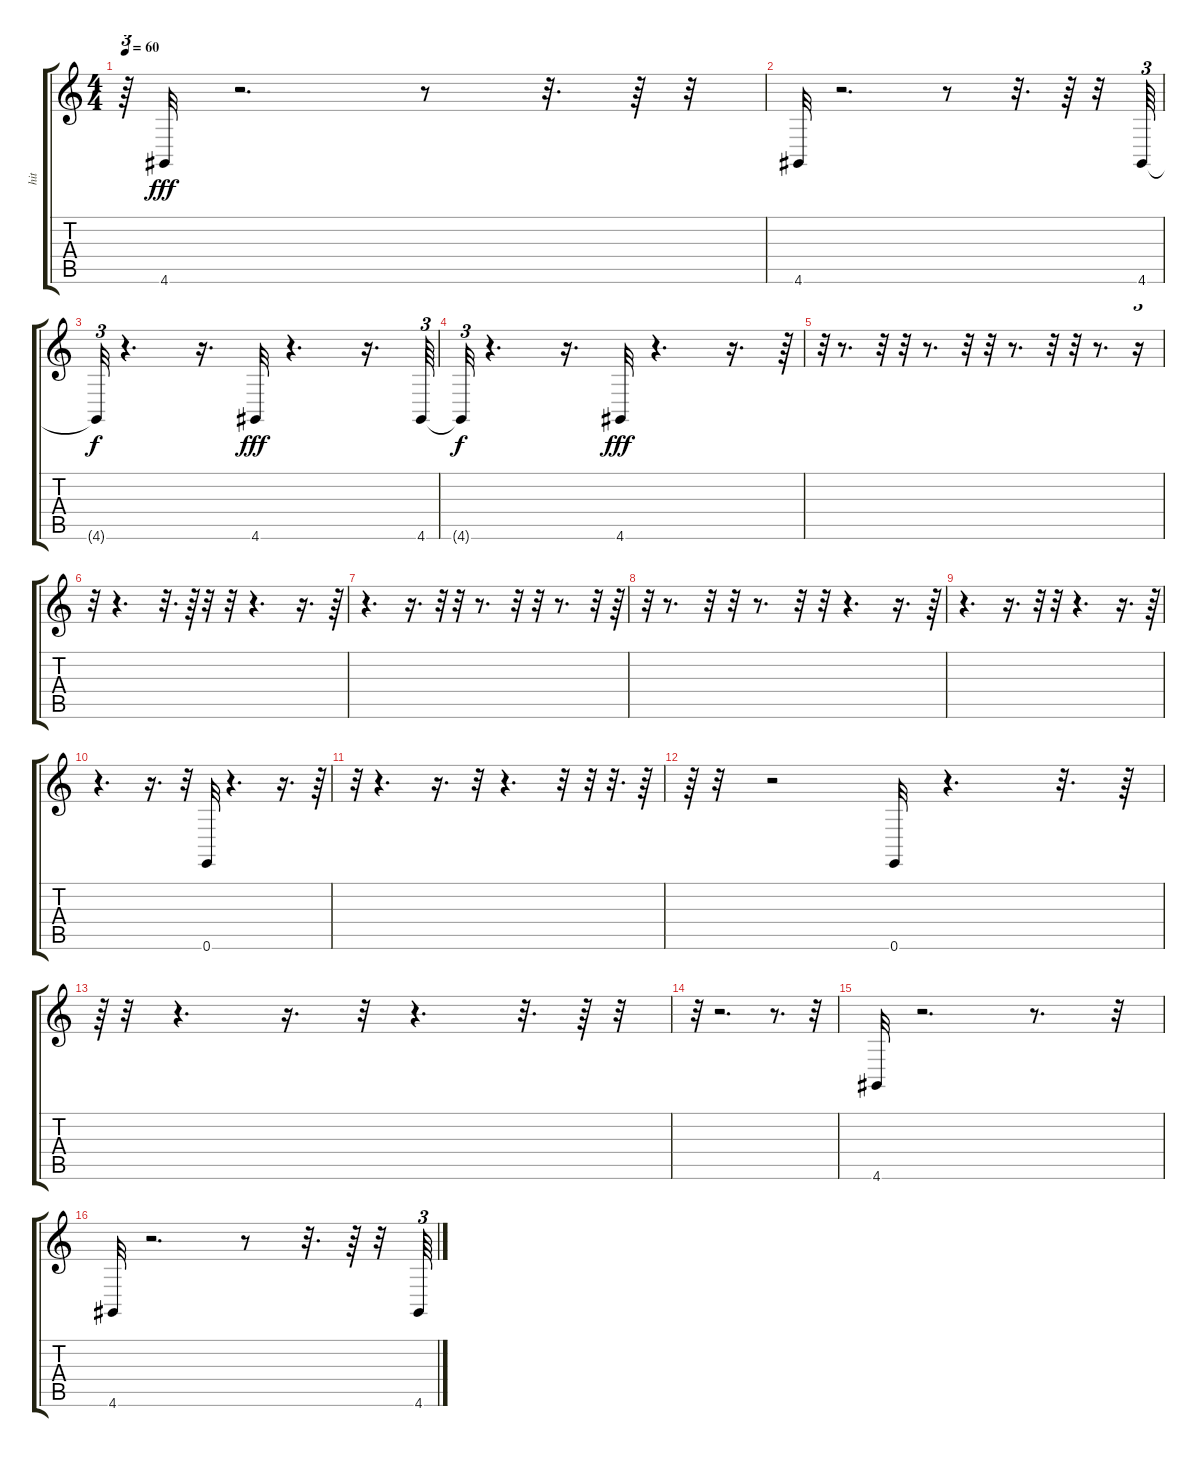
\track ("hit     " "hit     ") {instrument timpani}
\staff {score tabs}
\tuning (E4 B3 G3 D3 A2 E2) {hide}
\ts (4 4)
\tempo 60
\clef g2
\ks c
r.64{tu (3 2) dy fff} 4.6.32 r.2{d} r.8 r.32{d} r.64 r.32 |
4.6.32 r.2{d} r.8 r.32{d} r.64 r.32 4.6.64{tu (3 2)} |
4.6{t}.32{tu (3 2) dy f} r.4{d} r.16{d} 4.6.32{dy fff} r.4{d} r.16{d} 4.6.64{tu (3 2)} |
4.6{t}.32{tu (3 2) dy f} r.4{d} r.16{d} 4.6.32{dy fff} r.4{d} r.16{d} r.64{tu (3 2)} |
r.32{tu (3 2)} r.8{d} r.32 r.32 r.8{d} r.32 r.32 r.8{d} r.32 r.32 r.8{d} r.16{tu (3 2)} |
r.32 r.4{d} r.32{d} r.64 r.32 r.32 r.4{d} r.16{d} r.64{tu (3 2)} |
r.4{d} r.16{d} r.32{tu (3 2)} r.32 r.8{d} r.32 r.32 r.8{d} r.32 r.64{tu (3 2)} |
r.32{tu (3 2)} r.8{d} r.32 r.32 r.8{d} r.32 r.32 r.4{d} r.16{d} r.64{tu (3 2)} |
r.4{d} r.16{d} r.32{tu (3 2)} r.32 r.4{d} r.16{d} r.64{tu (3 2)} |
r.4{d} r.16{d} r.32{tu (3 2)} 0.6.32 r.4{d} r.16{d} r.64{tu (3 2)} |
r.32{tu (3 2)} r.4{d} r.16{d} r.32 r.4{d} r.32 r.32{tu (3 2)} r.32{d} r.64 |
r.64{tu (3 2)} r.32 r.2 0.6.32 r.4{d} r.32{d} r.64 |
r.64{tu (3 2)} r.32 r.4{d} r.16{d} r.32 r.4{d} r.32{d} r.64 r.32 |
r.32 r.2{d} r.8{d} r.32 |
4.6.32 r.2{d} r.8{d} r.32 |
4.6.32 r.2{d} r.8 r.32{d} r.64 r.32 4.6.64{tu (3 2)}
